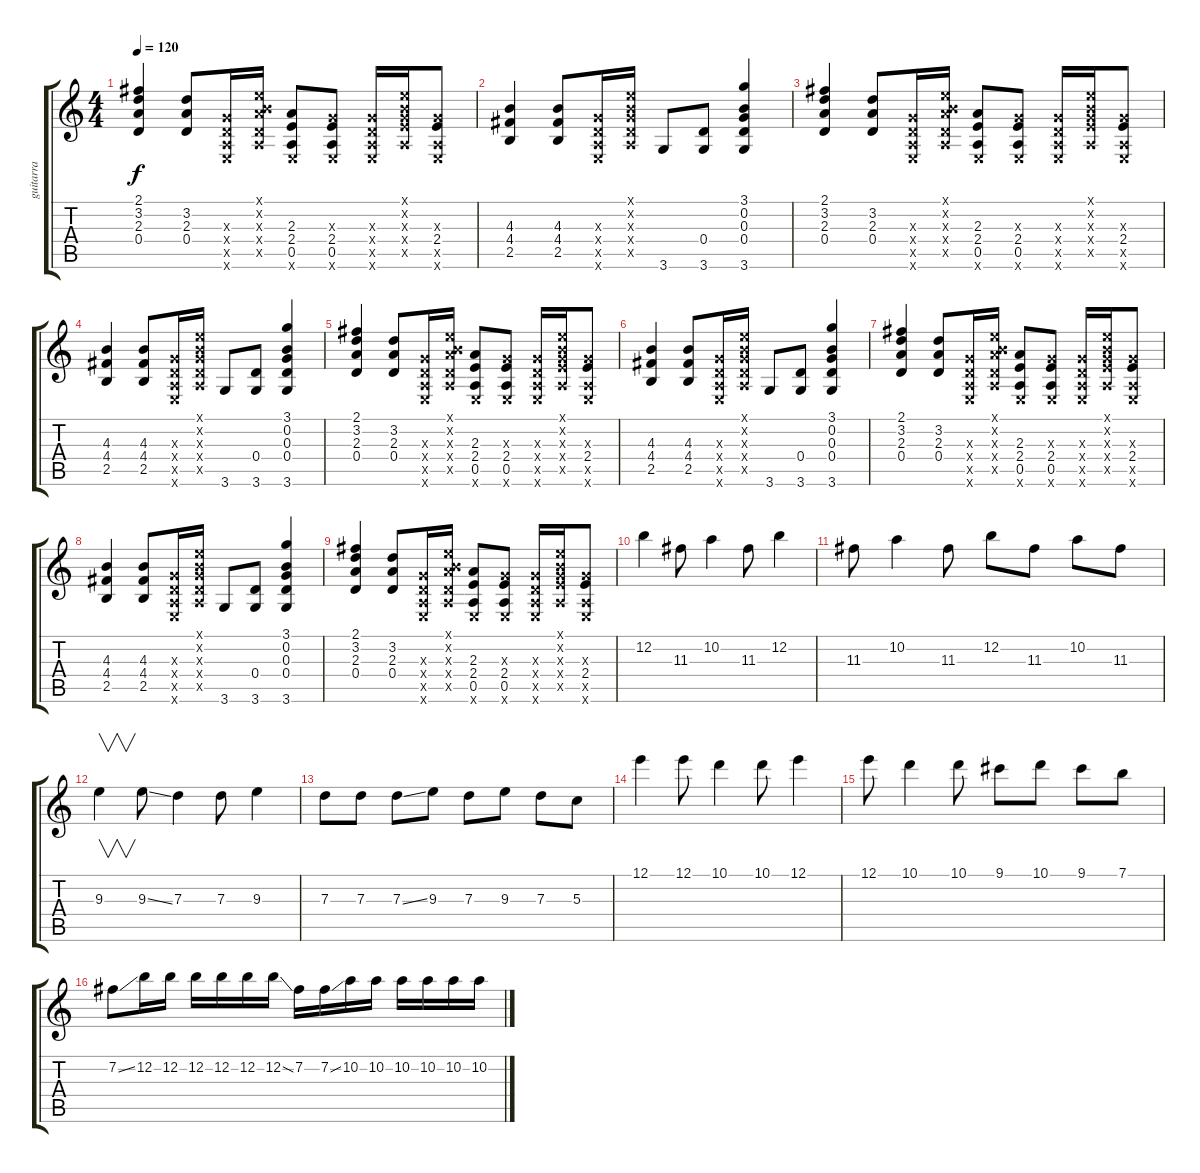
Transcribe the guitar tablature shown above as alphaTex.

\track ("guitarra" "guitarra") {instrument distortionguitar}
\staff {score tabs}
\tuning (E4 B3 G3 D3 A2 E2) {hide}
\ts (4 4)
\tempo 120
\clef g2
\ks c
(2.1 3.2 2.3 0.4).4{dy f} (3.2 2.3 0.4).8 (0.3{x} 0.4{x} 0.5{x} 0.6{x}).16 (0.1{x} 0.2{x} 2.3{x} 0.4{x} 0.5{x}).16 (2.3 2.4 0.5 0.6{x}).8 (0.3{x} 2.4 0.5 0.6{x}).8 (0.3{x} 0.4{x} 0.5{x} 0.6{x}).16 (0.1{x} 0.2{x} 0.3{x} 2.4{x} 0.5{x}).16 (0.3{x} 2.4 0.5{x} 0.6{x}).8 |
(4.3 4.4 2.5).4 (4.3 4.4 2.5).8 (0.3{x} 0.4{x} 0.5{x} 0.6{x}).16 (0.1{x} 0.2{x} 0.3{x} 0.4{x} 0.5{x}).16 3.6.8 (0.4 3.6).8 (3.1 0.2 0.3 0.4 3.6).4 |
(2.1 3.2 2.3 0.4).4 (3.2 2.3 0.4).8 (0.3{x} 0.4{x} 0.5{x} 0.6{x}).16 (0.1{x} 0.2{x} 2.3{x} 0.4{x} 0.5{x}).16 (2.3 2.4 0.5 0.6{x}).8 (0.3{x} 2.4 0.5 0.6{x}).8 (0.3{x} 0.4{x} 0.5{x} 0.6{x}).16 (0.1{x} 0.2{x} 0.3{x} 2.4{x} 0.5{x}).16 (0.3{x} 2.4 0.5{x} 0.6{x}).8 |
(4.3 4.4 2.5).4 (4.3 4.4 2.5).8 (0.3{x} 0.4{x} 0.5{x} 0.6{x}).16 (0.1{x} 0.2{x} 0.3{x} 0.4{x} 0.5{x}).16 3.6.8 (0.4 3.6).8 (3.1 0.2 0.3 0.4 3.6).4 |
(2.1 3.2 2.3 0.4).4 (3.2 2.3 0.4).8 (0.3{x} 0.4{x} 0.5{x} 0.6{x}).16 (0.1{x} 0.2{x} 2.3{x} 0.4{x} 0.5{x}).16 (2.3 2.4 0.5 0.6{x}).8 (0.3{x} 2.4 0.5 0.6{x}).8 (0.3{x} 0.4{x} 0.5{x} 0.6{x}).16 (0.1{x} 0.2{x} 0.3{x} 2.4{x} 0.5{x}).16 (0.3{x} 2.4 0.5{x} 0.6{x}).8 |
(4.3 4.4 2.5).4 (4.3 4.4 2.5).8 (0.3{x} 0.4{x} 0.5{x} 0.6{x}).16 (0.1{x} 0.2{x} 0.3{x} 0.4{x} 0.5{x}).16 3.6.8 (0.4 3.6).8 (3.1 0.2 0.3 0.4 3.6).4 |
(2.1 3.2 2.3 0.4).4 (3.2 2.3 0.4).8 (0.3{x} 0.4{x} 0.5{x} 0.6{x}).16 (0.1{x} 0.2{x} 2.3{x} 0.4{x} 0.5{x}).16 (2.3 2.4 0.5 0.6{x}).8 (0.3{x} 2.4 0.5 0.6{x}).8 (0.3{x} 0.4{x} 0.5{x} 0.6{x}).16 (0.1{x} 0.2{x} 0.3{x} 2.4{x} 0.5{x}).16 (0.3{x} 2.4 0.5{x} 0.6{x}).8 |
(4.3 4.4 2.5).4 (4.3 4.4 2.5).8 (0.3{x} 0.4{x} 0.5{x} 0.6{x}).16 (0.1{x} 0.2{x} 0.3{x} 0.4{x} 0.5{x}).16 3.6.8 (0.4 3.6).8 (3.1 0.2 0.3 0.4 3.6).4 |
(2.1 3.2 2.3 0.4).4 (3.2 2.3 0.4).8 (0.3{x} 0.4{x} 0.5{x} 0.6{x}).16 (0.1{x} 0.2{x} 2.3{x} 0.4{x} 0.5{x}).16 (2.3 2.4 0.5 0.6{x}).8 (0.3{x} 2.4 0.5 0.6{x}).8 (0.3{x} 0.4{x} 0.5{x} 0.6{x}).16 (0.1{x} 0.2{x} 0.3{x} 2.4{x} 0.5{x}).16 (0.3{x} 2.4 0.5{x} 0.6{x}).8 |
12.2.4 11.3.8 10.2.4 11.3.8 12.2.4 |
11.3.8 10.2.4 11.3.8 12.2.8 11.3.8 10.2.8 11.3.8 |
9.3.4{v} 9.3{ss}.8 7.3.4 7.3.8 9.3.4 |
7.3.8 7.3.8 7.3{ss}.8 9.3.8 7.3.8 9.3.8 7.3.8 5.3.8 |
12.1.4 12.1.8 10.1.4 10.1.8 12.1.4 |
12.1.8 10.1.4 10.1.8 9.1.8 10.1.8 9.1.8 7.1.8 |
7.2{ss}.8 12.2.16 12.2.16 12.2.16 12.2.16 12.2.16 12.2{ss}.16 7.2.16 7.2{ss}.16 10.2.16 10.2.16 10.2.16 10.2.16 10.2.16 10.2{ss}.16
